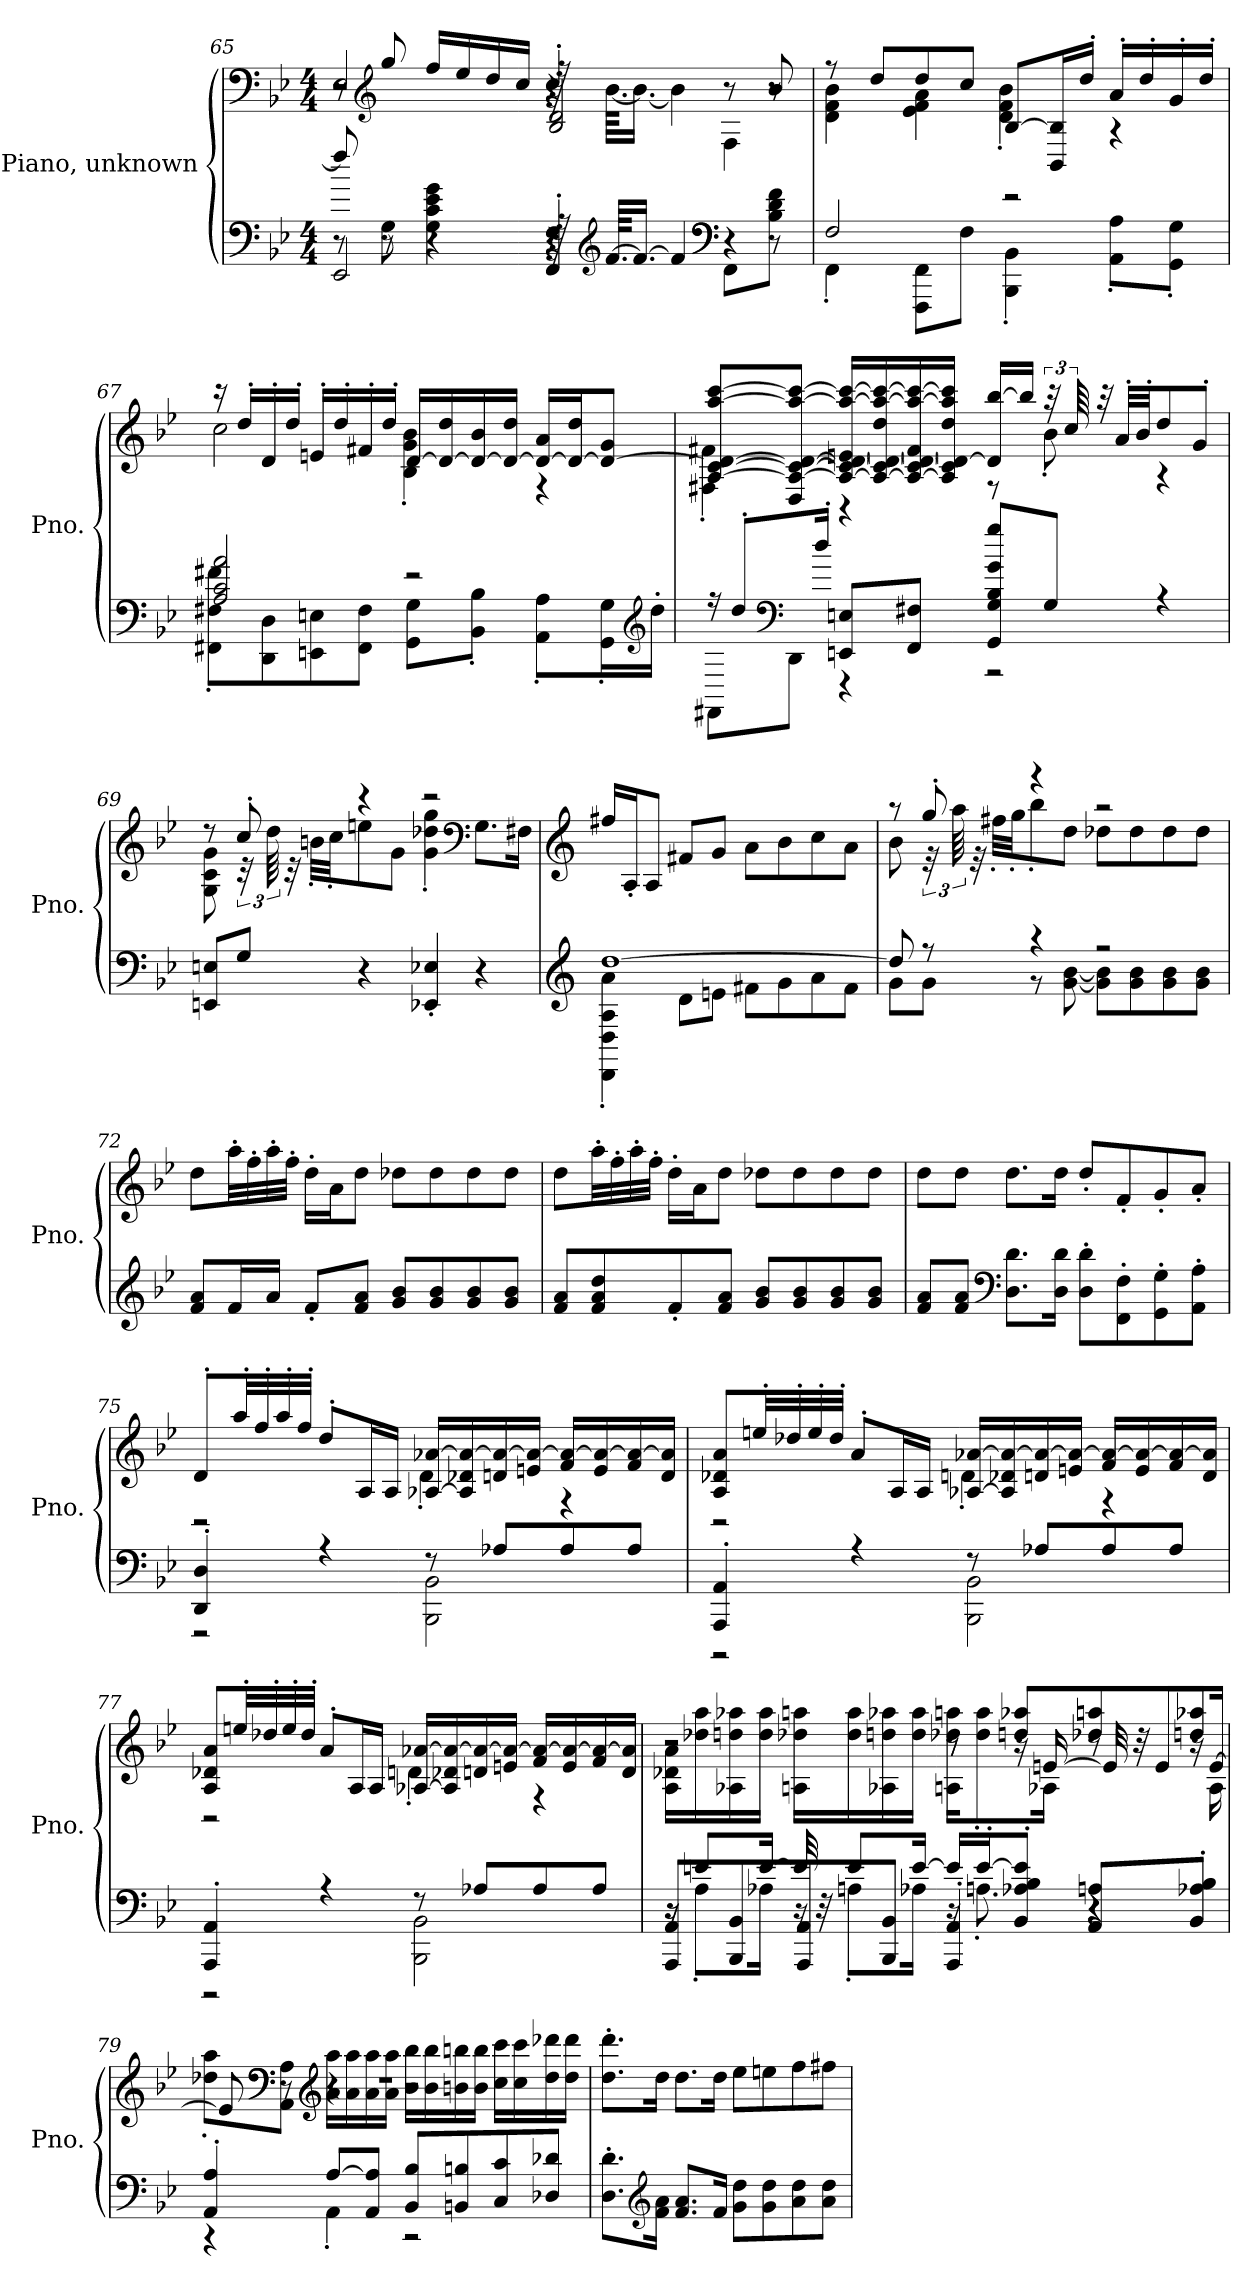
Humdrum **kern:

**kern	**kern
*part1	*part1
*staff2	*staff1
*I"Piano, unknown	*
*I'Pno.	*
!!LO:LB:g=z
*clefF4	*clefF4
*k[b-e-]	*k[b-e-]
*M4/4	*M4/4
=65	=65
*^	*^
*	*^	*	*^
*	*	*	*	*	*^
8ff/]	8r	2EE-/	8r	2r	2E-/	2r
*	*	*	*clefG2	*	*	*
8r	8G\	.	8gg/	.	.	.
4r	4G\ 4c\ 4e-\ 4g\	.	16ff/LL	.	.	.
.	.	.	16ee-/	.	.	.
.	.	.	16dd/	.	.	.
.	.	.	16cc/JJ	.	.	.
128r	4r	4FF/' 4F/'	4cc'/	128r	2B-/ 2d/	4r
*clefG2	*	*	*	*	*	*
[64.f/KKLL	.	.	.	[64.b-\KKLL	.	.
16.f/JJ_	.	.	.	16.b-\JJ_	.	.
4f/]	.	.	.	4b-\]	.	.
*clefF4	*	*	*	*	*	*
.	8FF\L	4r	8r	.	.	4F\
8r	8B-\ 8d\ 8f\J	.	8b-/	8r	.	.
*	*v	*v	*	*	*	*
*	*	*	*v	*v	*v
=66	=66	=66	=66
2F/	4FF'\	8r	4d\ 4f\ 4b-\
.	.	8dd/L	.
.	8FFF\ 8FF\L	8dd/	4e-\ 4f\ 4a\
.	8F\J	8cc/J	.
2r	4BBB-\' 4BB-\'	[8B-/L	4d\' 4f\' 4b-\'
.	.	16BB-/ 16B-/]L	.
.	.	16dd'/JJ	.
.	8AA\' 8A\'L	16a'/LL	4r
.	.	16dd'/	.
.	8GG\' 8G\'J	16g'/	.
.	.	16dd'/JJ	.
!!LO:LB:g=z	!!
=67	=67	=67	=67
2A/ 2c/ 2a/	8FF#X\' 8F#X\' 8f#X\'L	16r	2cc\
.	.	16dd'/LL	.
.	8DD\ 8D\	16d'/	.
.	.	16dd'/JJ	.
.	8EEn\ 8En\	16en'/LL	.
.	.	16dd'/	.
.	8FF#\ 8F#\J	16f#X'/	.
.	.	16dd'/JJ	.
2r	8GG\ 8G\L	[16d/LL	4B-\' 4g\' 4b-\'
.	.	16d/_ 16dd/	.
.	8BB-\' 8B-\'J	16d/_ 16b-/	.
.	.	16d/_ 16dd/JJ	.
.	8AA\' 8A\'L	16d/_ 16a/LL	4r
.	.	16d/_ 16dd/J	.
.	16GG\' 16G\'L	8d/_ 8g/J	.
*clefG2	*	*	*
.	16dd'\JJ	.	.
!!LO:LB:g=z	!!
=68	=68	=68	=68
16r	8FF#X\L	[8A/ [8c/ 8d/_ [8aa/ [8ccc/L	4F#X\' 4f#X\'
8dd'/L	.	.	.
*clefF4	*	*	*
.	8DD\J	8D/ 8A/_ 8c/_ 8d/_ 8aa/_ 8ccc/_J	.
16dd'/Jk	.	.	.
8EEn/ 8En/L	4r	16A/_ 16c/_ 16d/_ 16en/ 16aa/_ 16ccc/_LL	4r
.	.	16A/_ 16c/_ 16d/_ 16dd/ 16aa/_ 16ccc/_	.
8FF#/ 8F#X/J	.	16A/_ 16c/_ 16d/_ 16f#/ 16aa/_ 16ccc/_	.
.	.	16A/] 16c/] 16d/_ 16dd/ 16aa/] 16ccc/]JJ	.
8GG/ 8G/ 8B-/ 8g/ 8gg/L	2r	16d/] [16bb-/LL	8r
.	.	16bb-/JJ]	.
8G/J	.	48r	8b-'\
.	.	96cc/	.
.	.	32r	.
.	.	32a'/LLL	.
.	.	32b-'/JJ	.
4r	.	8dd/	4r
.	.	8g'/J	.
*v	*v	*	*
=69	=69	=69
8EEn/ 8En/L	8r	8G\ 8c\ 8g\
8G/J	8cc'/	48r
.	.	96dd\
.	.	32r
.	.	32bn'\LLL
.	.	32cc'\JJ
4r	4r	8een\
.	.	8g\J
4EE-X/' 4E-X/'	2r	4g\' 4dd-X\' 4gg\'
*	*clefF4	*
4r	.	8.G\L
.	.	16F#X\Jk
*	*v	*v
!!LO:LB:g=z
=70	=70
*clefG2	*clefG2
*^	*
[1dd	4DD\' 4D\' 4A\' 4a\'	16ff#X/LL
.	.	16A'/J
.	.	8A/J
.	8d\L	8f#X/L
.	8en\J	8g/J
.	8f#X\L	8a\L
.	8g\	8b-\
.	8a\	8cc\
.	8f#\J	8a\J
=71	=71	=71
*	*	*^
8dd/]	8g\L	8r	8b-\
8r	8g\J	8gg'/	48r
.	.	.	96aa\
.	.	.	32r
.	.	.	32ff#X'\LLL
.	.	.	32gg'\JJ
4r	8r	4r	8bb-'\
.	[8g\ [8b-\	.	8dd\J
2r	8g\] 8b-\]L	2r	8dd-X\L
.	8g\ 8b-\	.	8dd-\
.	8g\ 8b-\	.	8dd-\
.	8g\ 8b-\J	.	8dd-\J
*v	*v	*	*
*	*v	*v
=72	=72
8f/ 8a/L	8dd\L
16f/L	32aa'\LL
.	32ff'\
16a/JJ	32aa'\
.	32ff'\JJJ
8f'/L	16dd'\LL
.	16a\J
8f/ 8a/J	8dd\J
8g/ 8b-/L	8dd-X\L
8g/ 8b-/	8dd-\
8g/ 8b-/	8dd-\
8g/ 8b-/J	8dd-\J
!!LO:LB:g=z
=73	=73
8f/ 8a/L	8dd\L
8f/ 8a/ 8dd/	32aa'\LL
.	32ff'\
.	32aa'\
.	32ff'\JJJ
8f'/	16dd'\LL
.	16a\J
8f/ 8a/J	8dd\J
8g/ 8b-/L	8dd-X\L
8g/ 8b-/	8dd-\
8g/ 8b-/	8dd-\
8g/ 8b-/J	8dd-\J
=74	=74
8f/ 8a/L	8dd\L
8f/ 8a/J	8dd\J
*clefF4	*
8.D\ 8.d\L	8.dd\L
16D\ 16d\Jk	16dd\Jk
8D\' 8d\'L	8dd'/L
8FF\' 8F\'	8f'/
8GG\' 8G\'	8g'/
8AA\' 8A\'J	8a'/J
!!LO:PB:g=z
=75	=75
*^	*^
4DD/' 4D/'	2r	8d'/L	2r
.	.	32aa'/LL	.
.	.	32ff'/	.
.	.	32aa'/	.
.	.	32ff'/JJJ	.
4r	.	8dd'/L	.
.	.	16A/L	.
.	.	16A/JJ	.
8r	2BBB-\ 2BB-\	[16A-X/ [16a-X/LL	4d'\
.	.	16A-/] 16d-X/ 16a-/_	.
8A-X/L	.	16dn/ 16a-/_	.
.	.	16en/ 16a-/_JJ	.
8A-/	.	16f/ 16a-/_LL	4r
.	.	16e/ 16a-/_	.
8A-/J	.	16f/ 16a-/_	.
.	.	16d/ 16a-/]JJ	.
!!LO:LB:g=z	!!
=76	=76	=76	=76
4AAA/' 4AA/'	2r	8A/ 8d-X/ 8a/L	2r
.	.	32een'/LL	.
.	.	32dd-X'/	.
.	.	32ee'/	.
.	.	32dd-'/JJJ	.
4r	.	8a'/L	.
.	.	16A/L	.
.	.	16A/JJ	.
8r	2BBB-\ 2BB-\	[16A-X/ [16a-X/LL	4dn'\
.	.	16A-/] 16d-X/ 16a-/_	.
8A-X/L	.	16dn/ 16a-/_	.
.	.	16en/ 16a-/_JJ	.
8A-/	.	16f/ 16a-/_LL	4r
.	.	16e/ 16a-/_	.
8A-/J	.	16f/ 16a-/_	.
.	.	16d/ 16a-/]JJ	.
!!LO:LB:g=z	!!
=77	=77	=77	=77
4AAA/' 4AA/'	2r	8A/ 8d-X/ 8a/L	2r
.	.	32een'/LL	.
.	.	32dd-X'/	.
.	.	32ee'/	.
.	.	32dd-'/JJJ	.
4r	.	8a'/L	.
.	.	16A/L	.
.	.	16A/JJ	.
8r	2BBB-\ 2BB-\	[16A-X/ [16a-X/LL	4dn'\
.	.	16A-/] 16d-X/ 16a-/_	.
8A-X/L	.	16dn/ 16a-/_	.
.	.	16en/ 16a-/_JJ	.
8A-/	.	16f/ 16a-/_LL	4r
.	.	16e/ 16a-/_	.
8A-/J	.	16f/ 16a-/_	.
.	.	16d/ 16a-/]JJ	.
!!LO:LB:g=z
=78	=78	=78	=78
*	*^	*	*^
16r	16r	8AAA/ 8AA/L	2r	16A\ 16d-X\ 16a\LL	2r
8en/L	8A'\L	.	.	16dd-X\ 16aa\	.
.	.	8BBB-/ 8BB-/	.	16A-X\ 16ddn\ 16aa-X\	.
[16e/Jk	16A-X\Jk	.	.	16dd\ 16aa-\JJ	.
32e/]	16r	8AAA/ 8AA/	.	16An\ 16dd-X\ 16aan\LL	.
32r	.	.	.	.	.
8e/L	8An'\L	.	.	16dd-\ 16aa\	.
.	.	8BBB-/ 8BB-/J	.	16A-X\ 16ddn\ 16aa-X\	.
[16e/Jk	16A-X\Jk	.	.	16dd\ 16aa-\JJ	.
16e/LL]	16r	4AAA/' 4AA/'	8r	16An\ 16dd-X\ 16aan\KL	8r
[16e'/J	8.An'\	.	.	8dd-\' 8aa\'	.
8BB-/' 8A-X/' 8B-/' 8e/]'J	.	.	8ddn/ 8aa-X/L	.	16r
.	.	.	.	16A-X\Jk	[16en/
8AA/ 8An/L	4r	4r	8dd-X/ 8aan/	8r	32e/]
.	.	.	.	.	32r
.	.	.	.	.	8e/L
8BB-/' 8A-X/' 8B-/'J	.	.	8ddn/ 8aa-X/J	16r	.
.	.	.	.	16A-\	[16e/Jk
*	*v	*v	*	*	*
!!LO:LB:g=z	!!	!!
=79	=79	=79	=79	=79
4AA/' 4A/'	4r	1r	8dd-X\' 8aa\'L	8e/]
*	*	*clefF4	*	*
.	.	.	8AA\ 8A\J	8r
*	*	*clefG2	*	*
[8A/L	4AA'\	.	16a\ 16aa\LL	4r
.	.	.	16a\ 16aa\	.
8AA/ 8A/]J	.	.	16a\ 16aa\	.
.	.	.	16a\ 16aa\JJ	.
8BB-/ 8B-/L	2r	.	16b-\ 16bb-\LL	2r
.	.	.	16b-\ 16bb-\	.
8BBn/ 8Bn/	.	.	16bn\ 16bbn\	.
.	.	.	16b\ 16bb\JJ	.
8C/ 8c/	.	.	16cc\ 16ccc\LL	.
.	.	.	16cc\ 16ccc\	.
8D-X/ 8d-X/J	.	.	16dd-\ 16ddd-X\	.
.	.	.	16dd-\ 16ddd-\JJ	.
*v	*v	*	*	*
*	*v	*v	*v
=80	=80
8.D\' 8.d\'L	8.dd\' 8.ddd\'L
*clefG2	*
16f\ 16a\Jk	16dd\Jk
8.f/ 8.a/L	8.dd\L
16f/Jk	16dd\Jk
8g\ 8dd\L	8ee-\L
8g\ 8dd\	8een\
8a\ 8dd\	8ff\
8a\ 8dd\J	8ff#X\J
=	=
*-	*-
